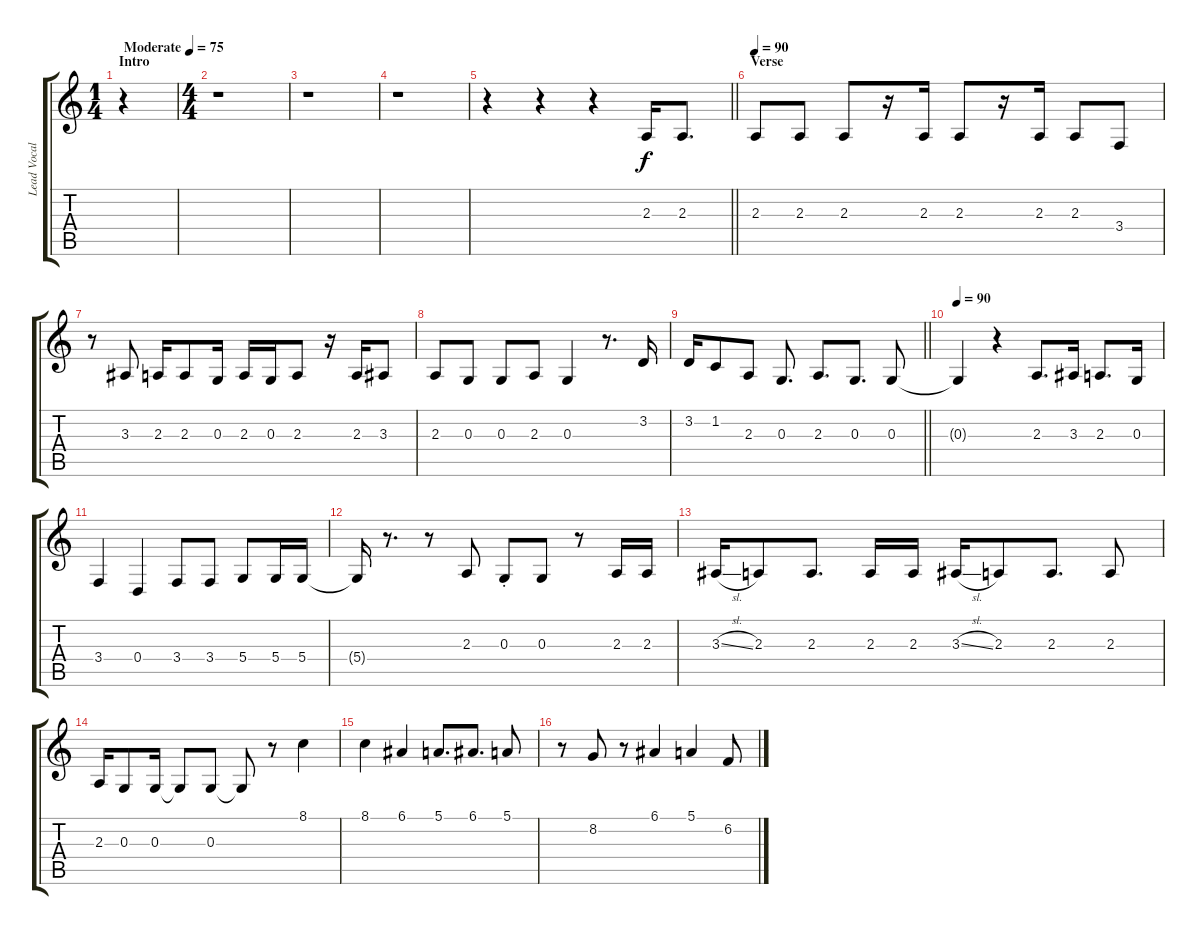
\track ("Lead Vocals" "Lead Vocal") {instrument flute}
\staff {score tabs}
\tuning (E4 B3 G3 D3 A2 E2) {hide}
\ts (1 4)
\section ("" "Intro")
\tempo (75 "Moderate")
\clef g2
\ks c
r.4{dy f instrument flute} |
\ts (4 4)
r.1 |
r.1 |
r.1 |
\barLineRight lightlight
r.4 r.4 r.4 2.3.16 2.3.8{d} |
\section ("" "Verse")
\tempo 90
2.3.8 2.3.8 2.3.8 r.16 2.3.16 2.3.8 r.16 2.3.16 2.3.8 3.4.8 |
r.8 3.3.8 2.3.16 2.3.8 0.3.16 2.3.16 0.3.16 2.3.8 r.16 2.3.16 3.3.8 |
2.3.8 0.3.8 0.3.8 2.3.8 0.3.4 r.8{d} 3.2.16 |
\barLineRight lightlight
3.2.16 1.2.8 2.3.8 0.3.8{d} 2.3.8{d} 0.3.8{d} 0.3.8 |
\tempo 90
0.3{t}.4 r.4 2.3.8{d} 3.3.16 2.3.8{d} 0.3.16 |
3.4.4 0.4.4 3.4.8 3.4.8 5.4.8 5.4.16 5.4.16 |
5.4{t}.16 r.8{d} r.8 2.3.8 0.3{st}.8 0.3.8 r.8 2.3.16 2.3.16 |
3.3{sl}.16 2.3.8 2.3.8{d} 2.3.16 2.3.16 3.3{sl}.16 2.3.8 2.3.8{d} 2.3.8 |
2.3.16 0.3.8 0.3.16 0.3{t}.8 0.3.8 0.3{t}.8 r.8 8.1.4 |
8.1.4 6.1.4 5.1.8{d} 6.1.8{d} 5.1.8 |
r.8 8.2.8 r.8 6.1.4 5.1.4 6.2.8
